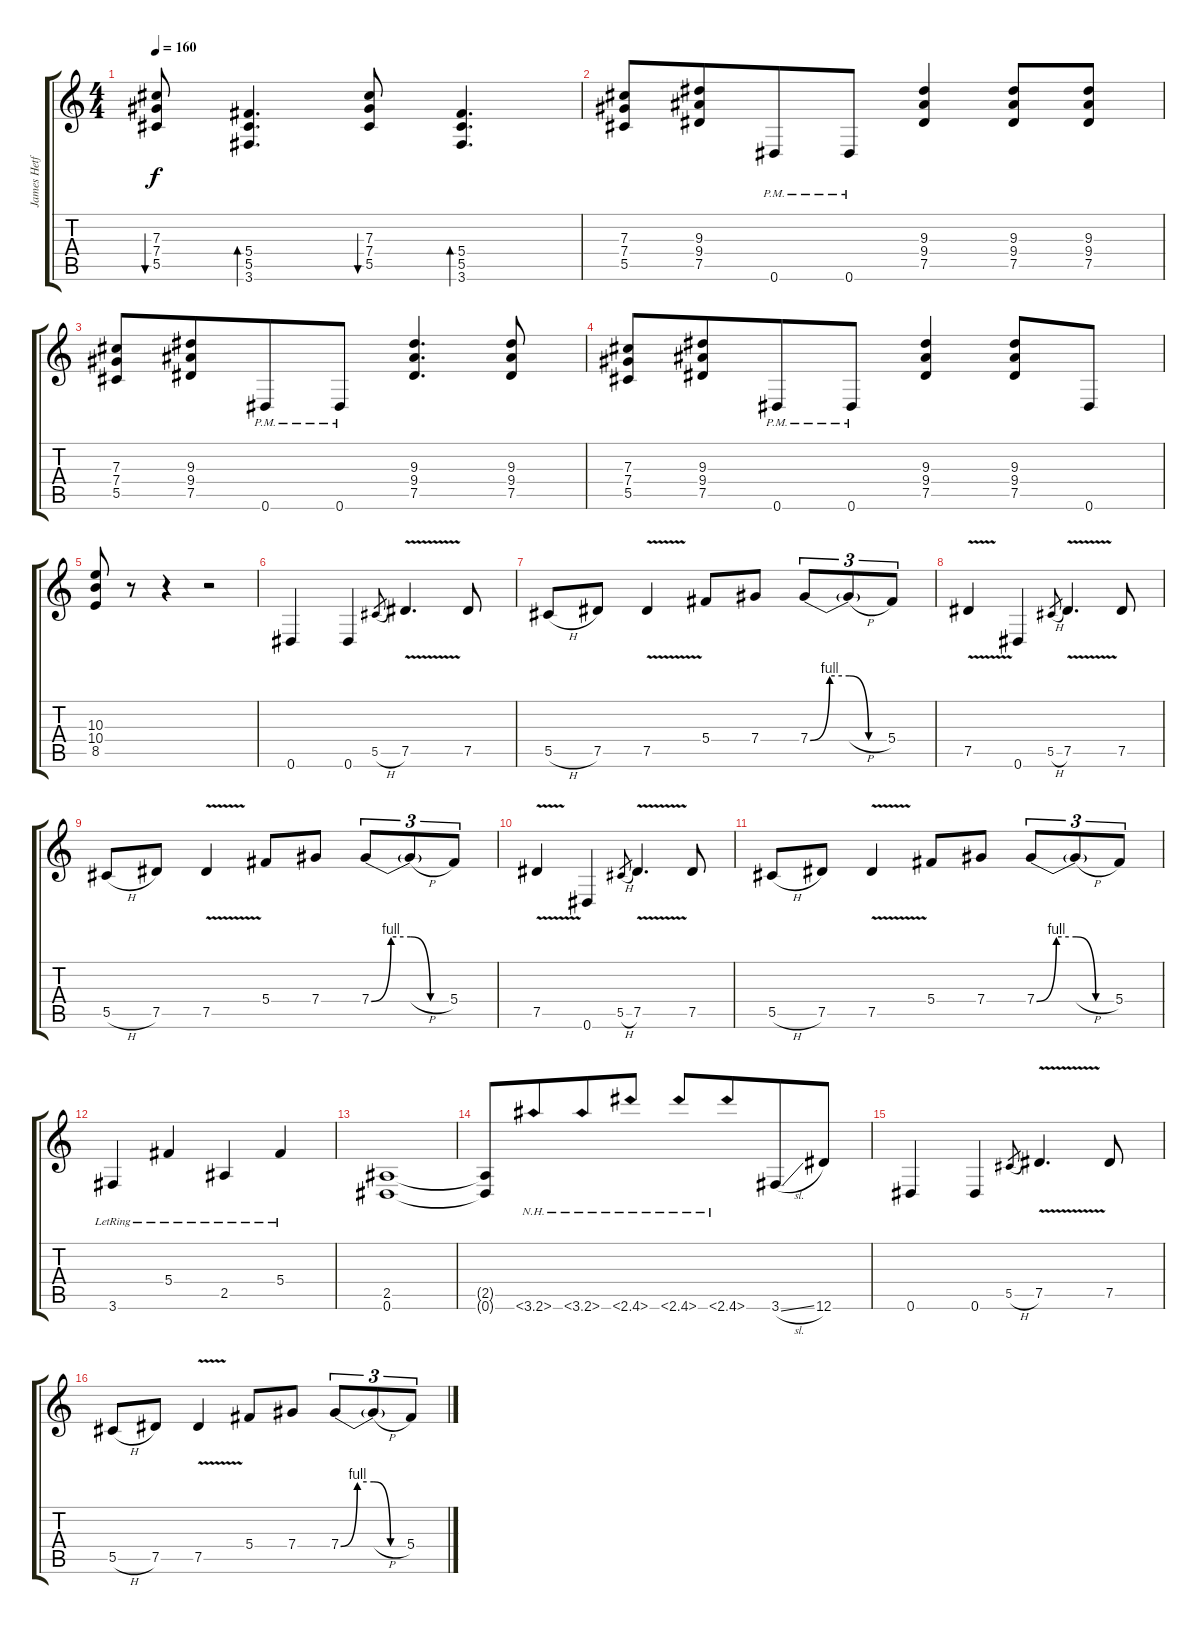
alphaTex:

\track ("James Hetfield" "James Hetf") {instrument overdrivenguitar}
\staff {score tabs}
\tuning (Eb4 Bb3 Gb3 Db3 Ab2 Eb2) {hide}
\ts (4 4)
\tempo 160
\clef g2
\ks c
(7.3 7.4 5.5).8{bu 60 dy f} (5.4 5.5 3.6).4{d bd 60} (7.3 7.4 5.5).8{bu 60} (5.4 5.5 3.6).4{d bd 60} |
(7.3 7.4 5.5).8 (9.3 9.4 7.5).8{beam merge} 0.6{pm}.8 0.6{pm}.8 (9.3 9.4 7.5).4 (9.3 9.4 7.5).8 (9.3 9.4 7.5).8 |
(7.3 7.4 5.5).8 (9.3 9.4 7.5).8{beam merge} 0.6{pm}.8 0.6{pm}.8 (9.3 9.4 7.5).4{d} (9.3 9.4 7.5).8 |
(7.3 7.4 5.5).8 (9.3 9.4 7.5).8{beam merge} 0.6{pm}.8 0.6{pm}.8 (9.3 9.4 7.5).4 (9.3 9.4 7.5).8 0.6.8 |
(10.3 10.4 8.5).8 r.8 r.4 r.2 |
0.6.4 0.6.4 5.5{h}.8{gr} 7.5{v}.4{d} 7.5.8 |
5.5{h}.8 7.5.8 7.5{v}.4 5.4.8 7.4.8 7.4{be (custom 0 0 15 4 30 4 45 0 60 0)}.8{tu (3 2)} 7.4{h t}.8{tu (3 2)} 5.4.8{tu (3 2)} |
7.5{v}.4 0.6.4 5.5{h}.8{gr} 7.5{v}.4{d} 7.5.8 |
5.5{h}.8 7.5.8 7.5{v}.4 5.4.8 7.4.8 7.4{be (custom 0 0 15 4 30 4 45 0 60 0)}.8{tu (3 2)} 7.4{h t}.8{tu (3 2)} 5.4.8{tu (3 2)} |
7.5{v}.4 0.6.4 5.5{h}.8{gr} 7.5{v}.4{d} 7.5.8 |
5.5{h}.8 7.5.8 7.5{v}.4 5.4.8 7.4.8 7.4{be (custom 0 0 15 4 30 4 45 0 60 0)}.8{tu (3 2)} 7.4{h t}.8{tu (3 2)} 5.4.8{tu (3 2)} |
3.6{lr}.4 5.4{lr}.4 2.5{lr}.4 5.4{lr}.4 |
(2.5 0.6).1 |
(2.5{t} 0.6{t}).8 3.6{nh}.8{beam merge} 3.6{nh}.8 2.6{nh}.8 2.6{nh}.8 2.6{nh}.8{beam merge} 3.6{sl}.8 12.6.8 |
0.6.4 0.6.4 5.5{h}.8{gr} 7.5{v}.4{d} 7.5.8 |
5.5{h}.8 7.5.8 7.5{v}.4 5.4.8 7.4.8 7.4{be (custom 0 0 15 4 30 4 45 0 60 0)}.8{tu (3 2)} 7.4{h t}.8{tu (3 2)} 5.4.8{tu (3 2)}
